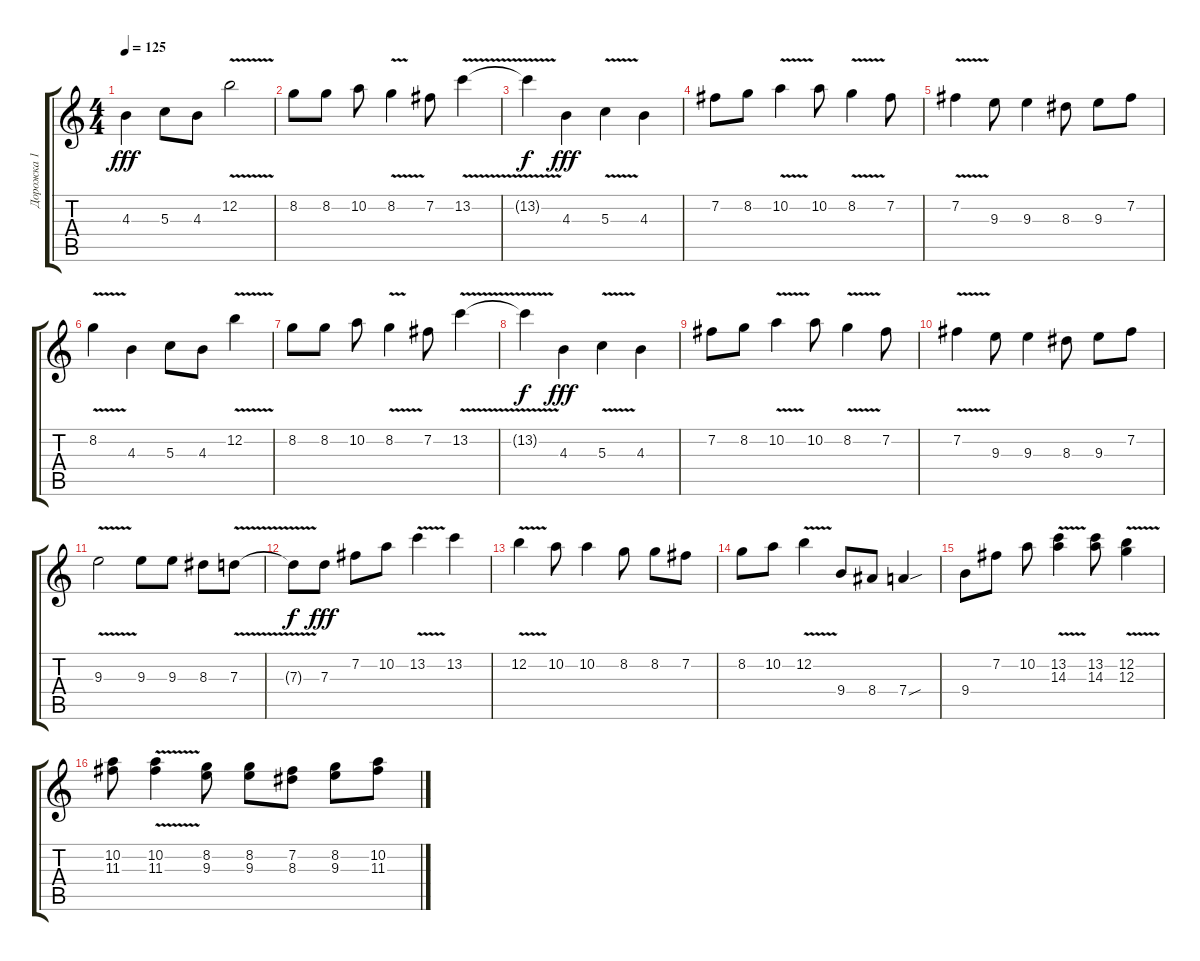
\track ("Дорожка 1" "Дорожка 1") {instrument acousticguitarsteel}
\staff {score tabs}
\tuning (E4 B3 G3 D3 A2 E2) {hide}
\ts (4 4)
\tempo 125
\clef g2
\ks c
4.3.4{dy fff instrument acousticguitarsteel} 5.3.8 4.3.8 12.2{v}.2 |
8.2.8 8.2.8 10.2.8 8.2{v}.4 7.2.8 13.2{v}.4 |
13.2{t}.4{dy f} 4.3.4{dy fff} 5.3{v}.4 4.3.4 |
7.2.8 8.2.8 10.2{v}.4 10.2.8 8.2{v}.4 7.2.8 |
7.2{v}.4 9.3.8 9.3.4 8.3.8 9.3.8 7.2.8 |
8.2{v}.4 4.3.4 5.3.8 4.3.8 12.2{v}.4 |
8.2.8 8.2.8 10.2.8 8.2{v}.4 7.2.8 13.2{v}.4 |
13.2{t}.4{dy f} 4.3.4{dy fff} 5.3{v}.4 4.3.4 |
7.2.8 8.2.8 10.2{v}.4 10.2.8 8.2{v}.4 7.2.8 |
7.2{v}.4 9.3.8 9.3.4 8.3.8 9.3.8 7.2.8 |
9.3{v}.2 9.3.8 9.3.8 8.3.8 7.3{v}.8 |
7.3{t}.8{dy f} 7.3.8{dy fff} 7.2.8 10.2.8 13.2{v}.4 13.2.4 |
12.2{v}.4 10.2.8 10.2.4 8.2.8 8.2.8 7.2.8 |
8.2.8 10.2.8 12.2{v}.4 9.4.8 8.4.8 7.4{sou}.4 |
9.4.8 7.2.8 10.2.8 (13.2{v} 14.3).4 (13.2 14.3).8 (12.2{v} 12.3).4 |
(10.2 11.3).8 (10.2{v} 11.3).4 (8.2 9.3).8 (8.2 9.3).8 (7.2 8.3).8 (8.2 9.3).8 (10.2 11.3).8
